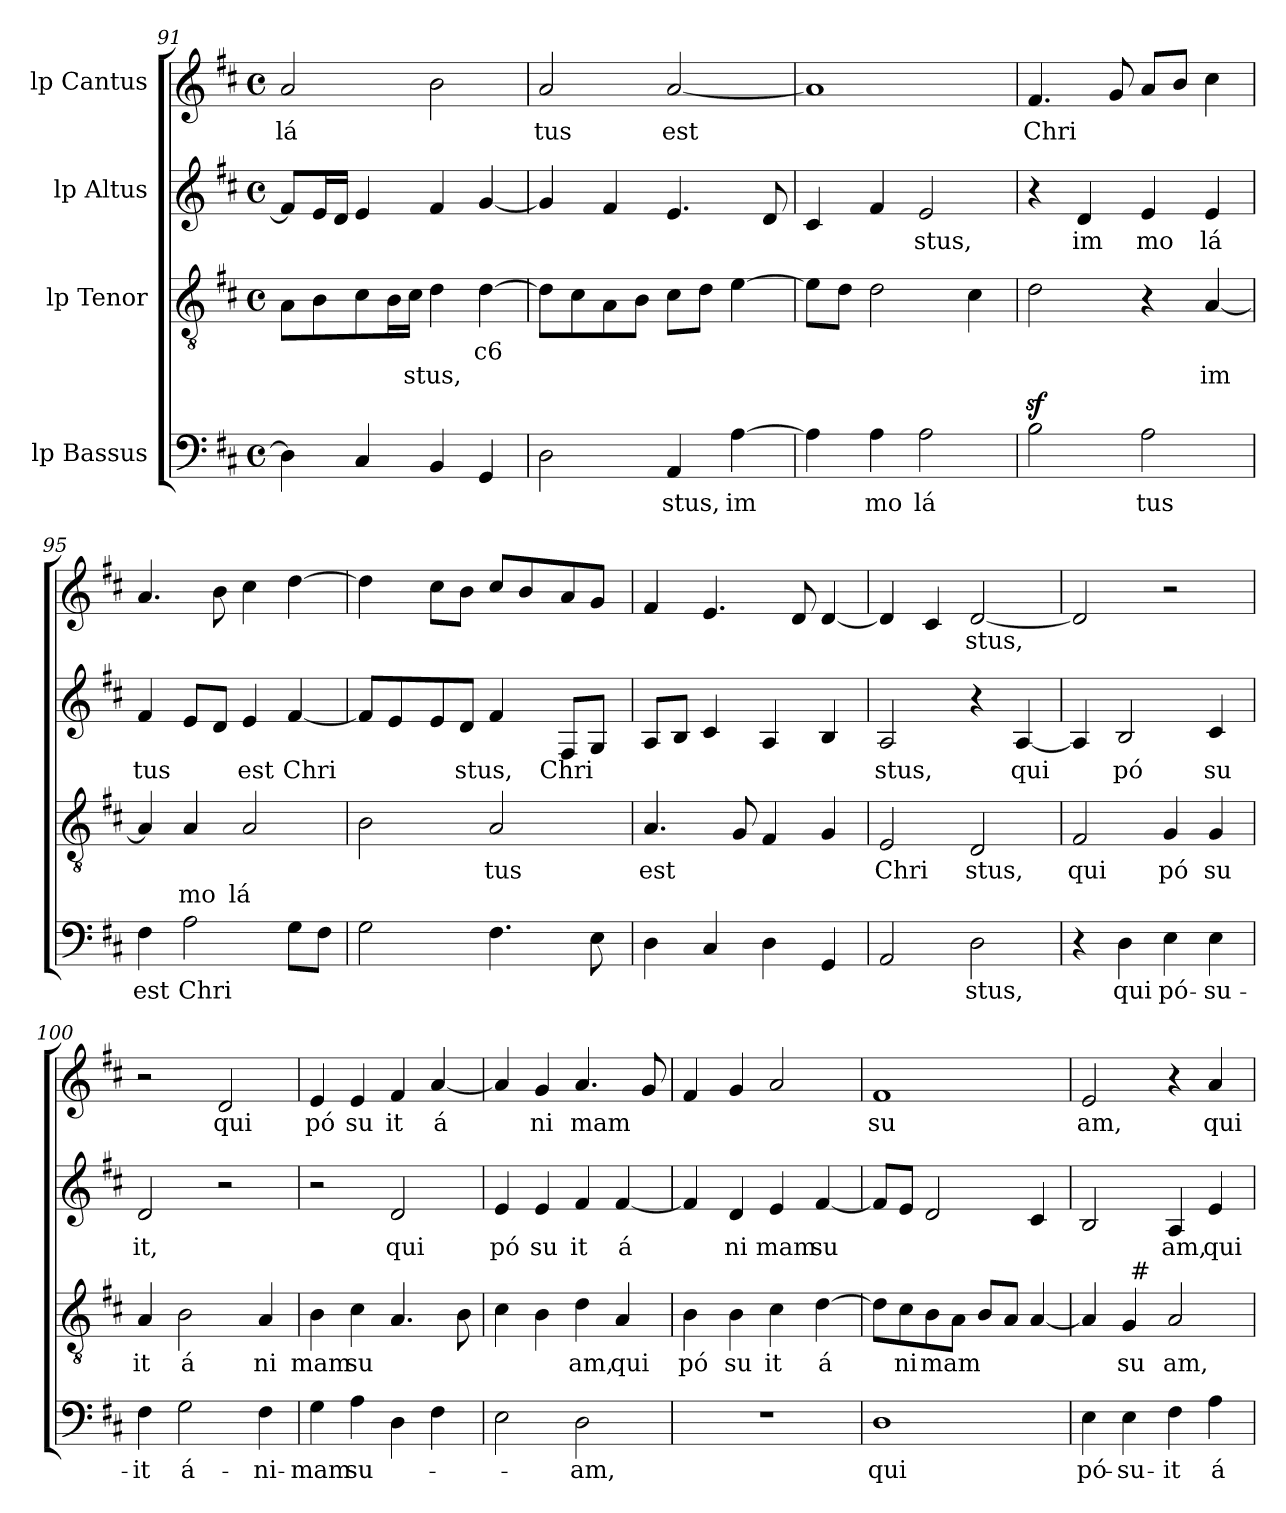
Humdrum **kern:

**kern	**text	**kern	**text	**text	**kern	**text	**kern	**text
*part4	*part4	*part3	*part3	*part3	*part2	*part2	*part1	*part1
*staff4	*staff4	*staff3	*staff3	*staff3	*staff2	*staff2	*staff1	*staff1
*I"lp Bassus	*	*I"lp Tenor	*	*	*I"lp Altus	*	*I"lp Cantus	*
*clefF4	*	*clefGv2	*	*	*clefG2	*	*clefG2	*
*k[f#c#]	*	*k[f#c#]	*	*	*k[f#c#]	*	*k[f#c#]	*
*D:	*	*D:	*	*	*D:	*	*D:	*
*M4/4	*	*M4/4	*	*	*M4/4	*	*M4/4	*
*met(c)	*	*met(c)	*	*	*met(c)	*	*met(c)	*
=91	=91	=91	=91	=91	=91	=91	=91	=91
!	!	!	!	!	!	!	!	!LO:LY:b:cj
4D\]	.	8A\L	.	.	8f#/L]	.	2a/	lá
.	.	8B\	.	.	16e/	.	.	.
.	.	.	.	.	16d/J	.	.	.
4C#/	.	8c#\	.	.	4e/	.	.	.
.	.	16B\	.	.	.	.	.	.
!	!	!	!	!LO:LY:b	!	!	!	!
.	.	16c#\J	.	stus,	.	.	.	.
4BB/	.	4d\	.	.	4f#/	.	2b\	.
!	!	!	!LO:LY:b:cj	!	!	!	!	!
4GG/	.	[>4d\	c6	.	[<4g/	.	.	.
=92	=92	=92	=92	=92	=92	=92	=92	=92
!	!	!	!	!	!	!	!	!LO:LY:b:cj
2D\	.	8d\L]	.	.	4g/]	.	2a/	tus
.	.	8c#\	.	.	.	.	.	.
.	.	8A\	.	.	4f#/	.	.	.
.	.	8B\J	.	.	.	.	.	.
!	!LO:LY:b:cj	!	!	!	!	!	!	!LO:LY:b:cj
4AA/	-stus,	8c#\L	.	.	4.e/	.	[<2a/	est
.	.	8d\J	.	.	.	.	.	.
!	!LO:LY:b:cj	!	!	!	!	!	!	!
[>4A\	im	[>4e\	.	.	.	.	.	.
.	.	.	.	.	8d/	.	.	.
=93	=93	=93	=93	=93	=93	=93	=93	=93
4A\]	.	8e\L]	.	.	4c#/	.	1a]	.
.	.	8d\J	.	.	.	.	.	.
!	!LO:LY:b:cj	!	!	!	!	!	!	!
4A\	mo	2d\	.	.	4f#/	.	.	.
!	!LO:LY:b:cj	!	!	!	!	!LO:LY:b:cj	!	!
2A\	lá	.	.	.	2e/	stus,	.	.
.	.	4c#\	.	.	.	.	.	.
=94	=94	=94	=94	=94	=94	=94	=94	=94
!	!	!	!	!	!	!	!	!LO:LY:b
2Bz>\	.	2d<\	.	.	4r	.	4.f#/	Chri
!	!	!	!	!	!	!LO:LY:b:cj	!	!
.	.	.	.	.	4d/	im	.	.
.	.	.	.	.	.	.	8g/	.
!	!LO:LY:b:cj	!	!	!	!	!LO:LY:b:cj	!	!
2A\	tus	4r	.	.	4e/	mo	8a/L	.
.	.	.	.	.	.	.	8b/J	.
!	!	!	!	!LO:LY:b:cj	!	!LO:LY:b:cj	!	!
.	.	[<4A/	.	im	4e/	lá	4cc#\	.
=95	=95	=95	=95	=95	=95	=95	=95	=95
!	!LO:LY:b:cj	!	!	!	!	!LO:LY:b	!	!
4F#\	est	4A/]	.	.	4f#/	tus	4.a/	.
!	!LO:LY:b	!	!	!LO:LY:b:cj	!	!	!	!
2A\	Chri	4A/	.	mo	8e/L	.	.	.
.	.	.	.	.	8d/J	.	8b\	.
!	!	!	!	!LO:LY:b:cj	!	!LO:LY:b:cj	!	!
.	.	2A/	.	lá	4e/	est	4cc#\	.
!	!	!	!	!	!	!LO:LY:b	!	!
8G\L	.	.	.	.	[>4f#/	Chri	[>4dd\	.
8F#\J	.	.	.	.	.	.	.	.
!!LO:PB:g=z
=96	=96	=96	=96	=96	=96	=96	=96	=96
*^	*	*^	*	*	*	*	*^	*
*	*	*	*	*^	*	*	*	*	*	*	*
2G\	8ryy	.	2B\	8ryy	8ryy	.	.	8f#/L]	.	4dd\]	8ryy	.
.	2..ryy	.	.	64ryy	32ryy	.	.	8e/	.	.	64ryy	.
.	.	.	.	2ryy	.	.	.	.	.	.	2ryy	.
.	.	.	.	.	2ryy	.	.	.	.	.	.	.
.	.	.	.	.	.	.	.	8e/	.	8cc#\L	.	.
!	!	!	!	!	!	!	!	!	!LO:LY:b	!	!	!
.	.	.	.	.	.	.	.	8d/J	stus,	8b\J	.	.
!	!	!	!	!	!	!LO:LY:b:cj	!	!	!	!	!	!
4.F#\	.	.	2A/	.	.	tus	.	4f#/	.	8cc#/L	.	.
.	.	.	.	.	.	.	.	.	.	8b/	.	.
.	.	.	.	4ryy	.	.	.	.	.	.	4ryy	.
.	.	.	.	.	4ryy	.	.	.	.	.	.	.
!	!	!	!	!	!	!	!	!	!LO:LY:b	!	!	!
.	.	.	.	.	.	.	.	8F#/L	Chri	8a/	.	.
8E\	.	.	.	.	.	.	.	8G/J	.	8g/J	.	.
.	.	.	.	16..ryy	.	.	.	.	.	.	16..ryy	.
.	.	.	.	.	16.ryy	.	.	.	.	.	.	.
=97	=97	=97	=97	=97	=97	=97	=97	=97	=97	=97	=97	=97
!	!	!	!	!	!	!LO:LY:b	!	!	!	!	!	!
*v	*v	*	*	*	*	*	*	*	*	*v	*v	*
*	*	*v	*v	*v	*	*	*	*	*	*
4D\	.	4.A/	est	.	8A/L	.	4f#/	.
.	.	.	.	.	8B/J	.	.	.
4C#/	.	.	.	.	4c#/	.	4.e/	.
.	.	8G/	.	.	.	.	.	.
4D\	.	4F#/	.	.	4A/	.	.	.
.	.	.	.	.	.	.	8d/	.
4GG/	.	4G/	.	.	4B/	.	[<4d/	.
=98	=98	=98	=98	=98	=98	=98	=98	=98
!	!	!	!LO:LY:b:cj	!	!	!LO:LY:b:cj	!	!
2AA/	.	2E/	Chri	.	2A/	stus,	4d/]	.
.	.	.	.	.	.	.	4c#/	.
!	!LO:LY:b:cj	!	!LO:LY:b:cj	!	!	!	!	!LO:LY:b:cj
2D\	stus,	2D/	stus,	.	4r	.	[<2d/	stus,
!	!	!	!	!	!	!LO:LY:b:cj	!	!
.	.	.	.	.	[<4A/	qui	.	.
=99	=99	=99	=99	=99	=99	=99	=99	=99
!	!	!	!LO:LY:b:cj	!	!	!	!	!
4r	.	2F#/	qui	.	4A/]	.	2d/]	.
!	!LO:LY:b:cj	!	!	!	!	!LO:LY:b:cj	!	!
4D\	qui	.	.	.	2B/	pó	.	.
!	!LO:LY:b:cj	!	!LO:LY:b:cj	!	!	!	!	!
4E\	pó-	4G/	pó	.	.	.	2r	.
!	!LO:LY:b:cj	!	!LO:LY:b:cj	!	!	!LO:LY:b:cj	!	!
4E\	-su-	4G/	su	.	4c#/	su	.	.
=100	=100	=100	=100	=100	=100	=100	=100	=100
!	!LO:LY:b:cj	!	!LO:LY:b:cj	!	!	!LO:LY:b:cj	!	!
4F#\	-it	4A/	it	.	2d/	it,	2r	.
!	!LO:LY:b:cj	!	!LO:LY:b:cj	!	!	!	!	!
2G\	á-	2B\	á	.	.	.	.	.
!	!	!	!	!	!	!	!	!LO:LY:b:cj
.	.	.	.	.	2r	.	2d/	qui
!	!LO:LY:b:cj	!	!LO:LY:b:cj	!	!	!	!	!
4F#\	-ni-	4A/	ni	.	.	.	.	.
=101	=101	=101	=101	=101	=101	=101	=101	=101
!	!LO:LY:b:cj	!	!LO:LY:b:cj	!	!	!	!	!LO:LY:b:cj
4G\	-mam	4B\	mam	.	2r	.	4e/	pó
!	!LO:LY:b:cj	!	!LO:LY:b:cj	!	!	!	!	!LO:LY:b:cj
4A\	su-	4c#\	su	.	.	.	4e/	su
!	!	!	!	!	!	!LO:LY:b:cj	!	!LO:LY:b:cj
4D\	.	4.A/	.	.	2d/	qui	4f#/	it
!	!	!	!	!	!	!	!	!LO:LY:b:cj
4F#\	.	.	.	.	.	.	[<4a/	á
.	.	8B\	.	.	.	.	.	.
=102	=102	=102	=102	=102	=102	=102	=102	=102
!	!	!	!	!	!	!LO:LY:b:cj	!	!
2E\	.	4c#\	.	.	4e/	pó	4a/]	.
!	!	!	!	!	!	!LO:LY:b:cj	!	!LO:LY:b:cj
.	.	4B\	.	.	4e/	su	4g/	ni
!	!LO:LY:b:cj	!	!LO:LY:b:cj	!	!	!LO:LY:b:cj	!	!LO:LY:b
2D\	-am,	4d\	am,	.	4f#/	it	4.a/	mam
!	!	!	!LO:LY:b:cj	!	!	!LO:LY:b:cj	!	!
.	.	4A/	qui	.	[>4f#/	á	.	.
.	.	.	.	.	.	.	8g/	.
!!LO:LB:g=z
=103	=103	=103	=103	=103	=103	=103	=103	=103
!	!	!	!LO:LY:b:cj	!	!	!	!	!
*	*	*	*	*	*^	*	*	*
1r	.	4B\	pó	.	4f#/]	64ryy	.	4f#/	.
.	.	.	.	.	.	2ryy	.	.	.
!	!	!	!LO:LY:b:cj	!	!	!	!LO:LY:b:cj	!	!
.	.	4B\	su	.	4d/	.	ni	4g/	.
!	!	!	!LO:LY:b:cj	!	!	!	!LO:LY:b:cj	!	!
.	.	4c#\	it	.	4e/	.	mam	2a/	.
.	.	.	.	.	.	4ryy	.	.	.
!	!	!	!LO:LY:b:cj	!	!	!	!LO:LY:b:cj	!	!
.	.	[>4d\	á	.	[<4f#/	.	su	.	.
.	.	.	.	.	.	8...ryy	.	.	.
=104	=104	=104	=104	=104	=104	=104	=104	=104	=104
!	!LO:LY:b:cj	!	!	!	!	!	!	!	!LO:LY:b:cj
*	*	*	*	*	*v	*v	*	*	*
1D	qui	8d\L]	.	.	8f#/L]	.	1f#	su
!	!	!	!LO:LY:b:cj	!	!	!	!	!
.	.	8c#\	ni	.	8e/J	.	.	.
!	!	!	!LO:LY:b	!	!	!	!	!
.	.	8B\	mam	.	2d/	.	.	.
.	.	8A\J	.	.	.	.	.	.
.	.	8B/L	.	.	.	.	.	.
.	.	8A/J	.	.	.	.	.	.
.	.	[<4A/	.	.	4c#/	.	.	.
=105	=105	=105	=105	=105	=105	=105	=105	=105
!	!LO:LY:b:cj	!	!	!	!	!	!	!LO:LY:b:cj
*	*	*^	*	*	*	*	*	*
4E\	pó-	4A/]	4ryy	.	.	2B/	.	2e/	am,
!	!LO:LY:b:cj	!	!	!LO:LY:b:cj	!	!	!	!	!
4E\	-su-	4G/	64ryy	su	.	.	.	.	.
!	!	!	!LO:TX:a:t=#	!	!	!	!	!	!
.	.	.	2ryy	.	.	.	.	.	.
!	!LO:LY:b:cj	!	!	!LO:LY:b:cj	!	!	!LO:LY:b:cj	!	!
4F#\	-it	2A/	.	am,	.	4A/	am,	4r	.
!	!LO:LY:b:cj	!	!	!	!	!	!LO:LY:b:cj	!	!LO:LY:b:cj
4A\	á-	.	.	.	.	4e/	qui	4a/	qui
.	.	.	8...ryy	.	.	.	.	.	.
*	*	*v	*v	*	*	*	*	*	*
=	=	=	=	=	=	=	=	=
*-	*-	*-	*-	*-	*-	*-	*-	*-
